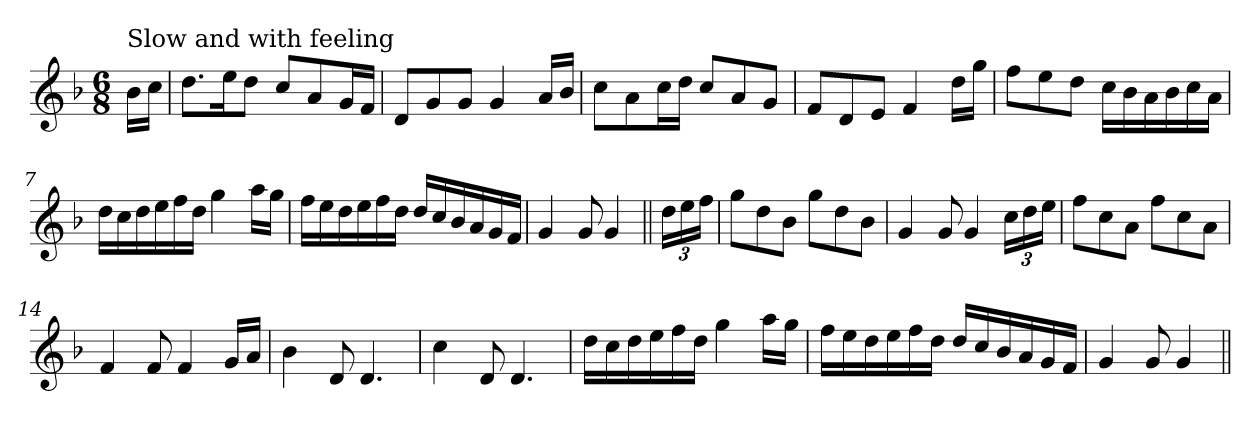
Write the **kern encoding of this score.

**kern
*part1
*staff1
*clefG2
*k[b-]
*F:
*M6/8
=1
!LO:TX:a:t=Slow and with feeling
16b-\LL
16cc\JJ
=2
8.dd\L
16ee\K
8dd\J
8cc/L
8a/
16g/L
16f/JJ
=3
8d/L
8g/
8g/J
4g/
16a/LL
16b-/JJ
=4
8cc\L
8a\
16cc\L
16dd\JJ
8cc/L
8a/
8g/J
=5
8f/L
8d/
8e/J
4f/
16dd\LL
16gg\JJ
=6
8ff\L
8ee\
8dd\J
16cc\LL
16b-\
16a\
16b-\
16cc\
16a\JJ
=7
16dd\LL
16cc\
16dd\
16ee\
16ff\
16dd\JJ
4gg\
16aa\LL
16gg\JJ
!!LO:LB:g=z
=8
16ff\LL
16ee\
16dd\
16ee\
16ff\
16dd\JJ
16dd/LL
16cc/
16b-/
16a/
16g/
16f/JJ
=9
4g/
8g/
4g/
=10||
*Xbrackettup
24dd\LL
24ee\
24ff\JJ
=11
8gg\L
8dd\
8b-\J
8gg\L
8dd\
8b-\J
=12
4g/
8g/
4g/
24cc\LL
24dd\
24ee\JJ
=13
8ff\L
8cc\
8a\J
8ff\L
8cc\
8a\J
=14
4f/
8f/
4f/
16g/LL
16a/JJ
=15
4b-\
8d/
4.d/
!!LO:LB:g=z
=16
4cc\
8d/
4.d/
=17
16dd\LL
16cc\
16dd\
16ee\
16ff\
16dd\JJ
4gg\
16aa\LL
16gg\JJ
=18
16ff\LL
16ee\
16dd\
16ee\
16ff\
16dd\JJ
16dd/LL
16cc/
16b-/
16a/
16g/
16f/JJ
=19
4g/
8g/
4g/
=||
*-
